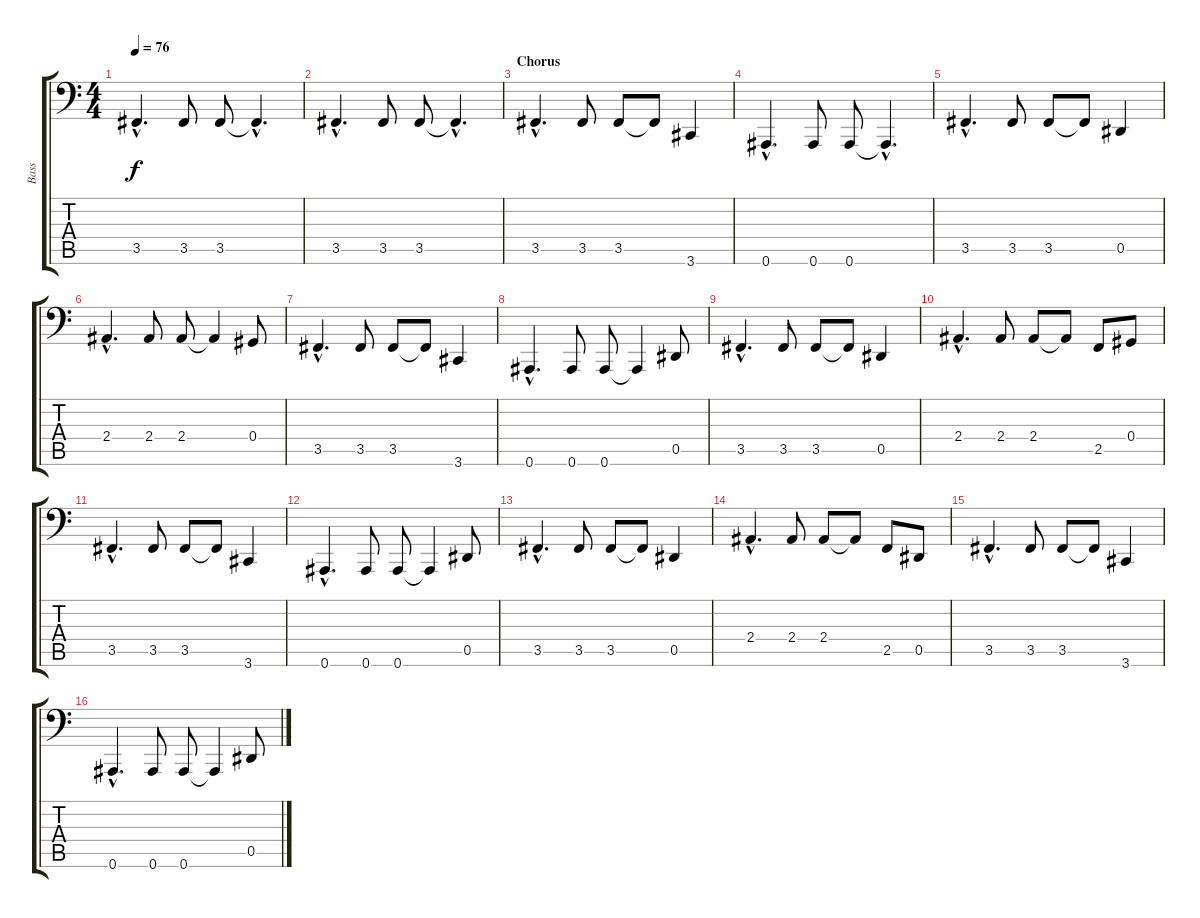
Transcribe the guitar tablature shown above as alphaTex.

\track ("Bass" "Bass") {instrument acousticbass}
\staff {score tabs}
\tuning (B2 Gb2 Db2 Ab1 Eb1 Bb0) {hide}
\ts (4 4)
\tempo 76
\clef f4
\ks c
3.5{hac}.4{d dy f} 3.5.8 3.5.8 3.5{hac t}.4{d} |
3.5{hac}.4{d} 3.5.8 3.5.8 3.5{hac t}.4{d} |
\section ("" "Chorus")
3.5{hac}.4{d} 3.5.8 3.5.8 3.5{t}.8 3.6.4 |
0.6{hac}.4{d} 0.6.8 0.6.8 0.6{hac t}.4{d} |
3.5{hac}.4{d} 3.5.8 3.5.8 3.5{t}.8 0.5.4 |
2.4{hac}.4{d} 2.4.8 2.4.8 2.4{t}.4 0.4.8 |
3.5{hac}.4{d} 3.5.8 3.5.8 3.5{t}.8 3.6.4 |
0.6{hac}.4{d} 0.6.8 0.6.8 0.6{t}.4 0.5.8 |
3.5{hac}.4{d} 3.5.8 3.5.8 3.5{t}.8 0.5.4 |
2.4{hac}.4{d} 2.4.8 2.4.8 2.4{t}.8 2.5.8 0.4.8 |
3.5{hac}.4{d} 3.5.8 3.5.8 3.5{t}.8 3.6.4 |
0.6{hac}.4{d} 0.6.8 0.6.8 0.6{t}.4 0.5.8 |
3.5{hac}.4{d} 3.5.8 3.5.8 3.5{t}.8 0.5.4 |
2.4{hac}.4{d} 2.4.8 2.4.8 2.4{t}.8 2.5.8 0.5.8 |
3.5{hac}.4{d} 3.5.8 3.5.8 3.5{t}.8 3.6.4 |
0.6{hac}.4{d} 0.6.8 0.6.8 0.6{t}.4 0.5.8
